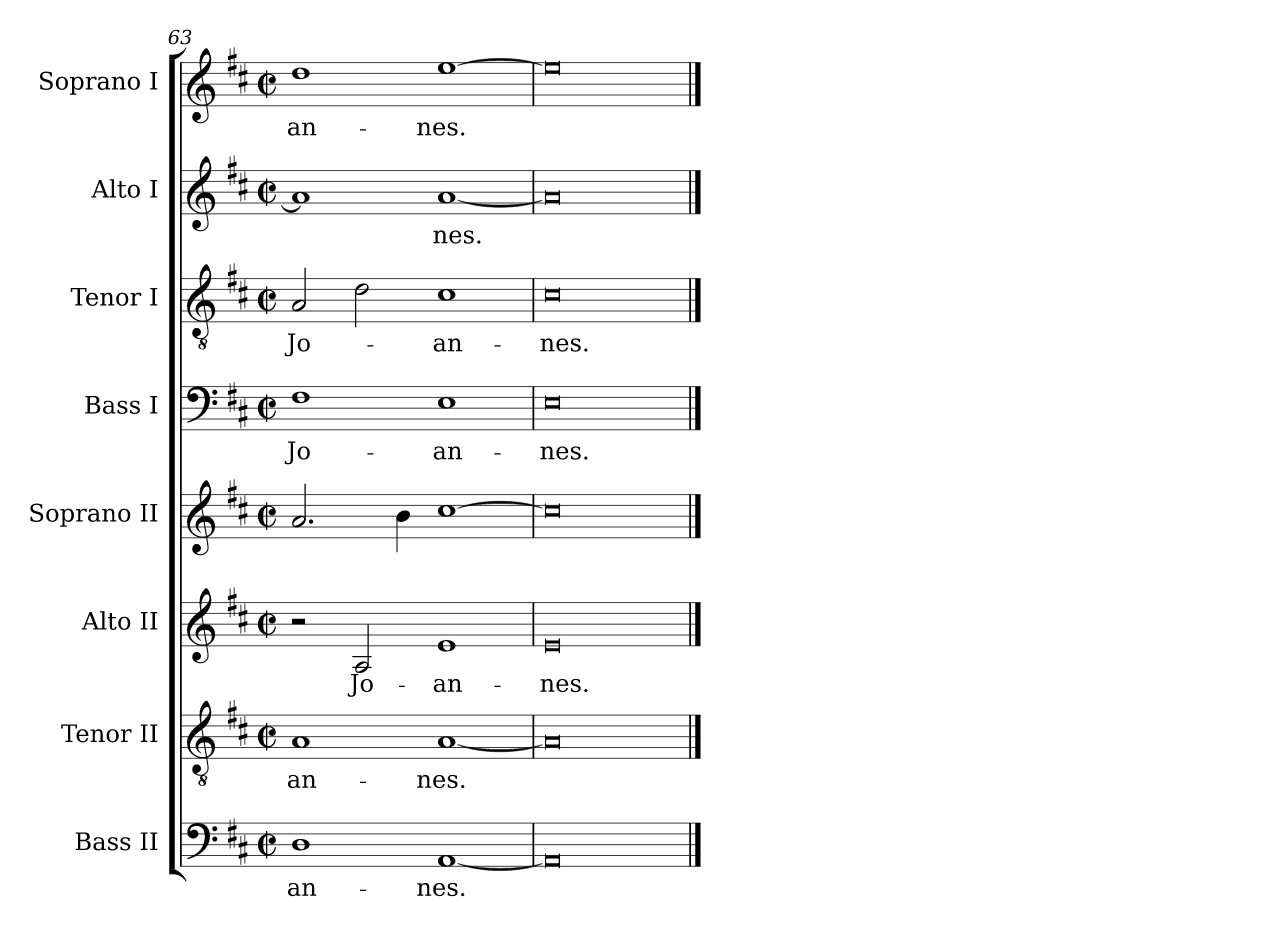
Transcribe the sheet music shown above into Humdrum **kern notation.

**kern	**text	**kern	**text	**kern	**text	**kern	**kern	**text	**kern	**text	**kern	**text	**kern	**text
*part8	*part8	*part7	*part7	*part6	*part6	*part5	*part4	*part4	*part3	*part3	*part2	*part2	*part1	*part1
*staff8	*staff8	*staff7	*staff7	*staff6	*staff6	*staff5	*staff4	*staff4	*staff3	*staff3	*staff2	*staff2	*staff1	*staff1
*I"Bass II	*	*I"Tenor II	*	*I"Alto II	*	*I"Soprano II	*I"Bass I	*	*I"Tenor I	*	*I"Alto I	*	*I"Soprano I	*
*I'B. II	*	*	*	*	*	*	*	*	*	*	*	*	*	*
*clefF4	*	*clefGv2	*	*clefG2	*	*clefG2	*clefF4	*	*clefGv2	*	*clefG2	*	*clefG2	*
*	*	*	*	*	*	*	*ITrd7c12	*	*	*	*ITrd7c12	*	*	*
*k[f#c#]	*	*k[f#c#]	*	*k[f#c#]	*	*k[f#c#]	*k[f#c#]	*	*k[f#c#]	*	*k[f#c#]	*	*k[f#c#]	*
*D:	*	*D:	*	*D:	*	*D:	*D:	*	*D:	*	*D:	*	*D:	*
*M2/2	*	*M2/2	*	*M2/2	*	*M2/2	*M2/2	*	*M2/2	*	*M2/2	*	*M2/2	*
*met(c|)	*	*met(c|)	*	*met(c|)	*	*met(c|)	*met(c|)	*	*met(c|)	*	*met(c|)	*	*met(c|)	*
=63	=63	=63	=63	=63	=63	=63	=63	=63	=63	=63	=63	=63	=63	=63
!	!LO:LY:b:color=#000000	!	!	!	!	!	!	!	!	!	!	!	!	!
!	!	!	!LO:LY:b:color=#000000	!	!	!	!	!	!	!	!	!	!	!
!	!	!	!	!	!	!	!	!LO:LY:b:color=#000000	!	!	!	!	!	!
!	!	!	!	!	!	!	!	!	!	!LO:LY:b:color=#000000	!	!	!	!
!	!	!	!	!	!	!	!	!	!	!	!	!	!	!LO:LY:b:color=#000000
1Di	-an-	1Ai	-an-	2r	.	2.ai/	1FF#i	Jo-	2Ai/	Jo-	1Ai]	.	1ddi	-an-
!	!	!	!	!	!LO:LY:b:color=#000000	!	!	!	!	!	!	!	!	!
.	.	.	.	2Ai/	Jo-	.	.	.	2di\	.	.	.	.	.
.	.	.	.	.	.	4bi\	.	.	.	.	.	.	.	.
!	!LO:LY:b:color=#000000	!	!	!	!	!	!	!	!	!	!	!	!	!
!	!	!	!LO:LY:b:color=#000000	!	!	!	!	!	!	!	!	!	!	!
!	!	!	!	!	!LO:LY:b:color=#000000	!	!	!	!	!	!	!	!	!
!	!	!	!	!	!	!	!	!LO:LY:b:color=#000000	!	!	!	!	!	!
!	!	!	!	!	!	!	!	!	!	!LO:LY:b:color=#000000	!	!	!	!
!	!	!	!	!	!	!	!	!	!	!	!	!LO:LY:b:color=#000000	!	!
!	!	!	!	!	!	!	!	!	!	!	!	!	!	!LO:LY:b:color=#000000
[<1AAi	-nes.	[<1Ai	-nes.	1ei	-an-	[>1cc#i	1EEi	-an-	1c#i	-an-	[<1Ai	-nes.	[>1eei	-nes.
=64	=64	=64	=64	=64	=64	=64	=64	=64	=64	=64	=64	=64	=64	=64
!	!	!	!	!	!LO:LY:b:color=#000000	!	!	!	!	!	!	!	!	!
!	!	!	!	!	!	!	!	!LO:LY:b:color=#000000	!	!	!	!	!	!
!	!	!	!	!	!	!	!	!	!	!LO:LY:b:color=#000000	!	!	!	!
0AAi]	.	0Ai]	.	0ei	-nes.	0cc#i]	0EEi	-nes.	0c#i	-nes.	0Ai]	.	0eei]	.
==	==	==	==	==	==	==	==	==	==	==	==	==	==	==
*-	*-	*-	*-	*-	*-	*-	*-	*-	*-	*-	*-	*-	*-	*-
